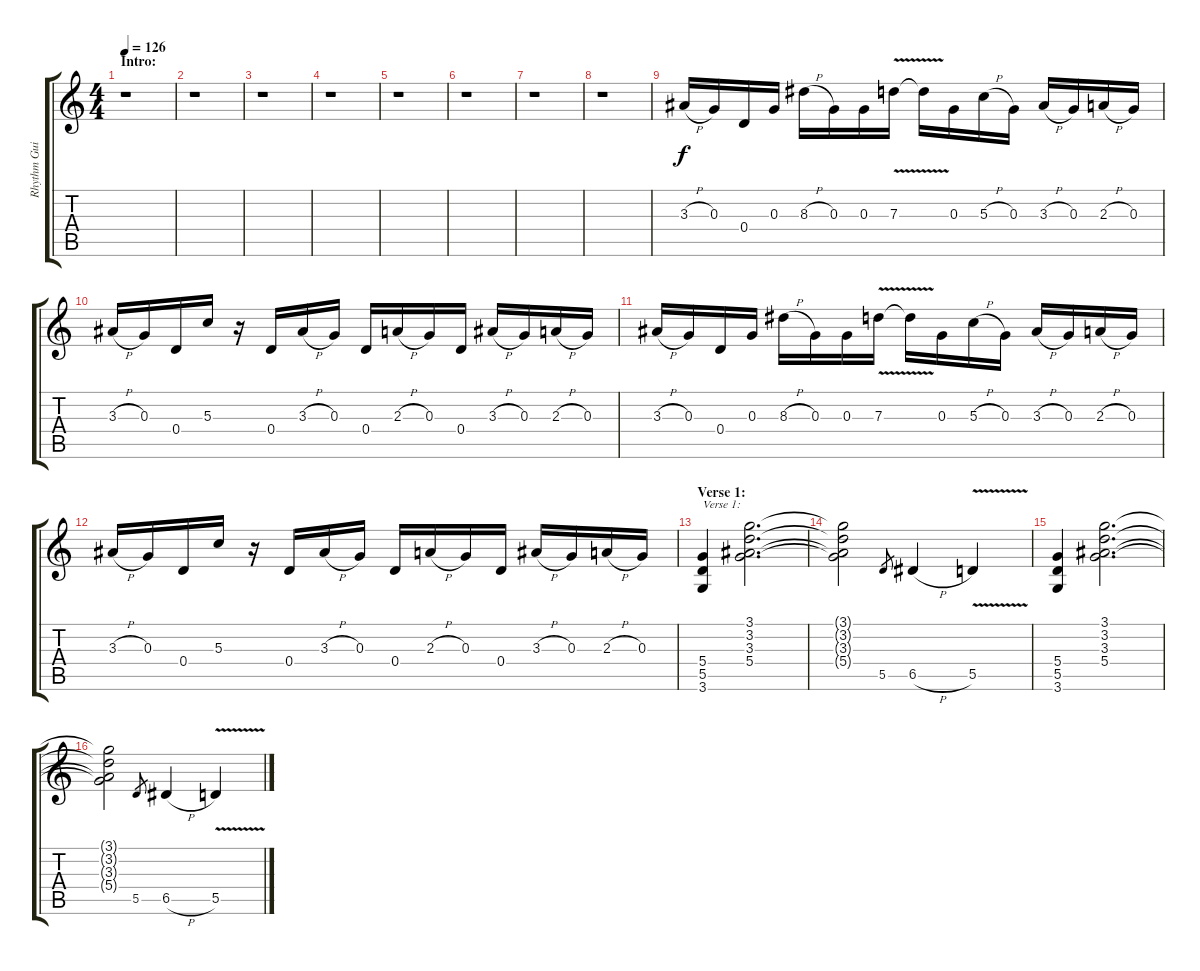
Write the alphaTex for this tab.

\track ("Rhythm Guitar 2" "Rhythm Gui") {instrument distortionguitar}
\staff {score tabs}
\tuning (E4 B3 G3 D3 A2 E2) {hide}
\ts (4 4)
\section ("" "Intro:")
\tempo 126
\clef g2
\ks c
r.1{dy f instrument distortionguitar} |
r.1 |
r.1 |
r.1 |
r.1 |
r.1 |
r.1 |
r.1 |
3.3{h}.16 0.3.16 0.4.16 0.3.16 8.3{h}.16 0.3.16 0.3.16 7.3{v}.16 7.3{t}.16 0.3.16 5.3{h}.16 0.3.16 3.3{h}.16 0.3.16 2.3{h}.16 0.3.16 |
3.3{h}.16 0.3.16 0.4.16 5.3.16 r.16 0.4.16 3.3{h}.16 0.3.16 0.4.16 2.3{h}.16 0.3.16 0.4.16 3.3{h}.16 0.3.16 2.3{h}.16 0.3.16 |
3.3{h}.16 0.3.16 0.4.16 0.3.16 8.3{h}.16 0.3.16 0.3.16 7.3{v}.16 7.3{t}.16 0.3.16 5.3{h}.16 0.3.16 3.3{h}.16 0.3.16 2.3{h}.16 0.3.16 |
3.3{h}.16 0.3.16 0.4.16 5.3.16 r.16 0.4.16 3.3{h}.16 0.3.16 0.4.16 2.3{h}.16 0.3.16 0.4.16 3.3{h}.16 0.3.16 2.3{h}.16 0.3.16 |
\section ("" "Verse 1:")
(5.4 5.5 3.6).4{txt "Verse 1:"} (3.1 3.2 3.3 5.4).2{d} |
(3.1{t} 3.2{t} 3.3{t} 5.4{t}).2 5.5.8{gr} 6.5{h}.4 5.5{v}.4 |
(5.4 5.5 3.6).4 (3.1 3.2 3.3 5.4).2{d} |
(3.1{t} 3.2{t} 3.3{t} 5.4{t}).2 5.5.8{gr} 6.5{h}.4 5.5{v}.4
